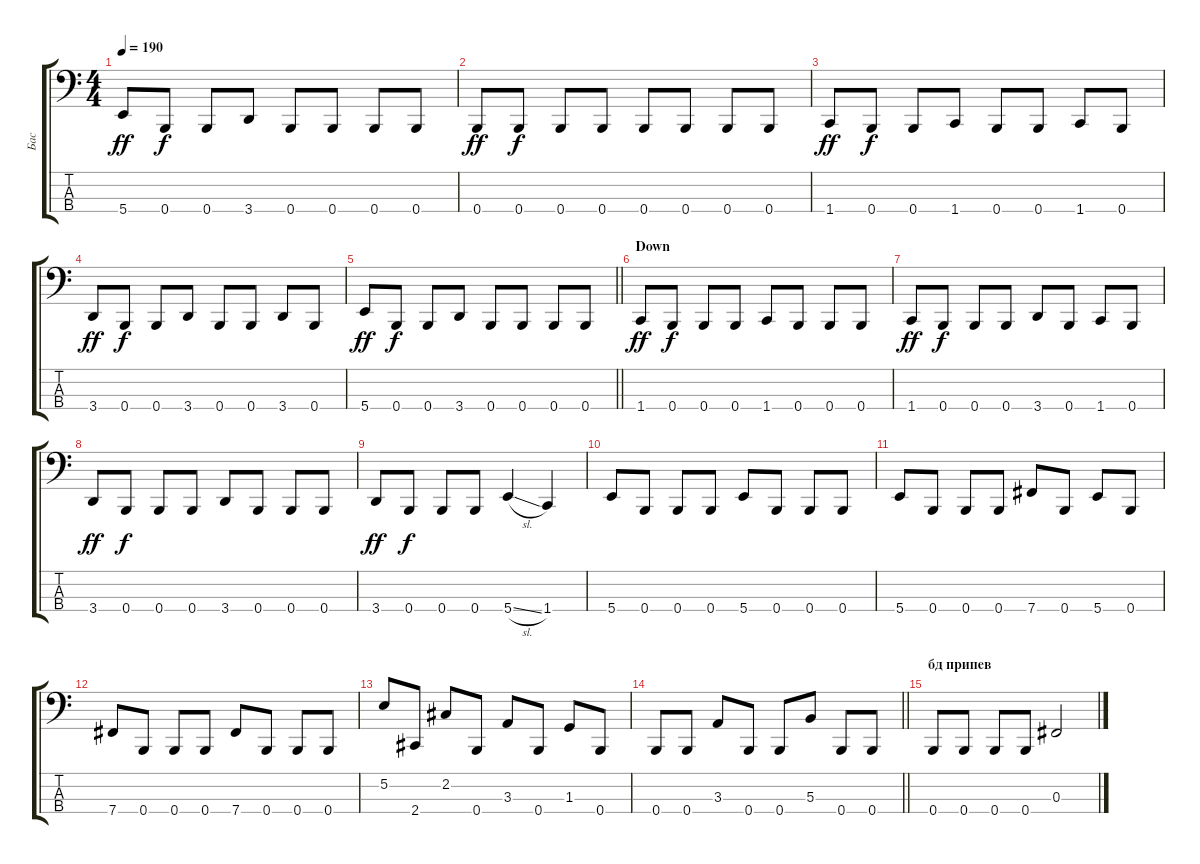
\track ("Бас" "Бас") {instrument electricbassfinger}
\staff {score tabs}
\tuning (E2 B1 Gb1 B0) {hide}
\ts (4 4)
\tempo 190
\clef f4
\ks c
5.4.8{dy ff} 0.4.8{dy f} 0.4.8 3.4.8 0.4.8 0.4.8 0.4.8 0.4.8 |
0.4.8{dy ff} 0.4.8{dy f} 0.4.8 0.4.8 0.4.8 0.4.8 0.4.8 0.4.8 |
1.4.8{dy ff} 0.4.8{dy f} 0.4.8 1.4.8 0.4.8 0.4.8 1.4.8 0.4.8 |
3.4.8{dy ff} 0.4.8{dy f} 0.4.8 3.4.8 0.4.8 0.4.8 3.4.8 0.4.8 |
\barLineRight lightlight
5.4.8{dy ff} 0.4.8{dy f} 0.4.8 3.4.8 0.4.8 0.4.8 0.4.8 0.4.8 |
\section ("" "Down")
1.4.8{dy ff} 0.4.8{dy f} 0.4.8 0.4.8 1.4.8 0.4.8 0.4.8 0.4.8 |
1.4.8{dy ff} 0.4.8{dy f} 0.4.8 0.4.8 3.4.8 0.4.8 1.4.8 0.4.8 |
3.4.8{dy ff} 0.4.8{dy f} 0.4.8 0.4.8 3.4.8 0.4.8 0.4.8 0.4.8 |
3.4.8{dy ff} 0.4.8{dy f} 0.4.8 0.4.8 5.4{sl}.4 1.4.4 |
5.4.8 0.4.8 0.4.8 0.4.8 5.4.8 0.4.8 0.4.8 0.4.8 |
5.4.8 0.4.8 0.4.8 0.4.8 7.4.8 0.4.8 5.4.8 0.4.8 |
7.4.8 0.4.8 0.4.8 0.4.8 7.4.8 0.4.8 0.4.8 0.4.8 |
5.2.8 2.4.8 2.2.8 0.4.8 3.3.8 0.4.8 1.3.8 0.4.8 |
\barLineRight lightlight
0.4.8 0.4.8 3.3.8 0.4.8 0.4.8 5.3.8 0.4.8 0.4.8 |
\section ("" "бд припев")
0.4.8 0.4.8 0.4.8 0.4.8 0.3.2
